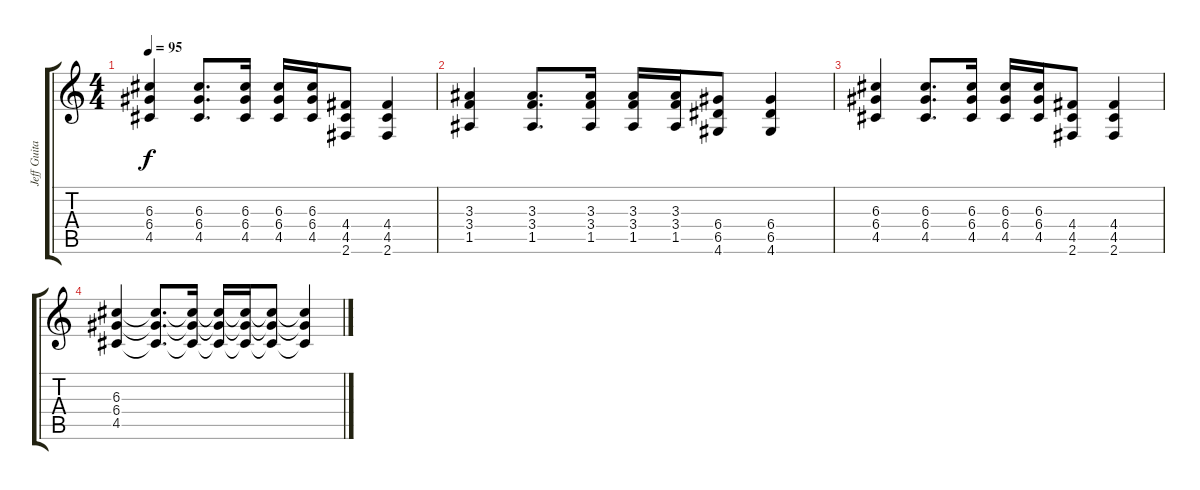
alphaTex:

\track ("Jeff Guitarra 1" "Jeff Guita") {instrument overdrivenguitar}
\staff {score tabs}
\tuning (E4 B3 G3 D3 A2 E2) {hide}
\ts (4 4)
\tempo 95
\clef g2
\ks c
(6.3 6.4 4.5).4{dy f instrument acousticguitarsteel} (6.3 6.4 4.5).8{d} (6.3 6.4 4.5).16 (6.3 6.4 4.5).16 (6.3 6.4 4.5).16 (4.4 4.5 2.6).8 (4.4 4.5 2.6).4 |
(3.3 3.4 1.5).4{instrument acousticguitarsteel} (3.3 3.4 1.5).8{d} (3.3 3.4 1.5).16 (3.3 3.4 1.5).16 (3.3 3.4 1.5).16 (6.4 6.5 4.6).8 (6.4 6.5 4.6).4 |
(6.3 6.4 4.5).4{instrument acousticguitarsteel} (6.3 6.4 4.5).8{d} (6.3 6.4 4.5).16 (6.3 6.4 4.5).16 (6.3 6.4 4.5).16 (4.4 4.5 2.6).8 (4.4 4.5 2.6).4 |
(6.3 6.4 4.5).4{instrument acousticguitarsteel} (6.3{t} 6.4{t} 4.5{t}).8{d} (6.3{t} 6.4{t} 4.5{t}).16 (6.3{t} 6.4{t} 4.5{t}).16 (6.3{t} 6.4{t} 4.5{t}).16 (6.3{t} 6.4{t} 4.5{t}).8 (6.3{t} 6.4{t} 4.5{t}).4
